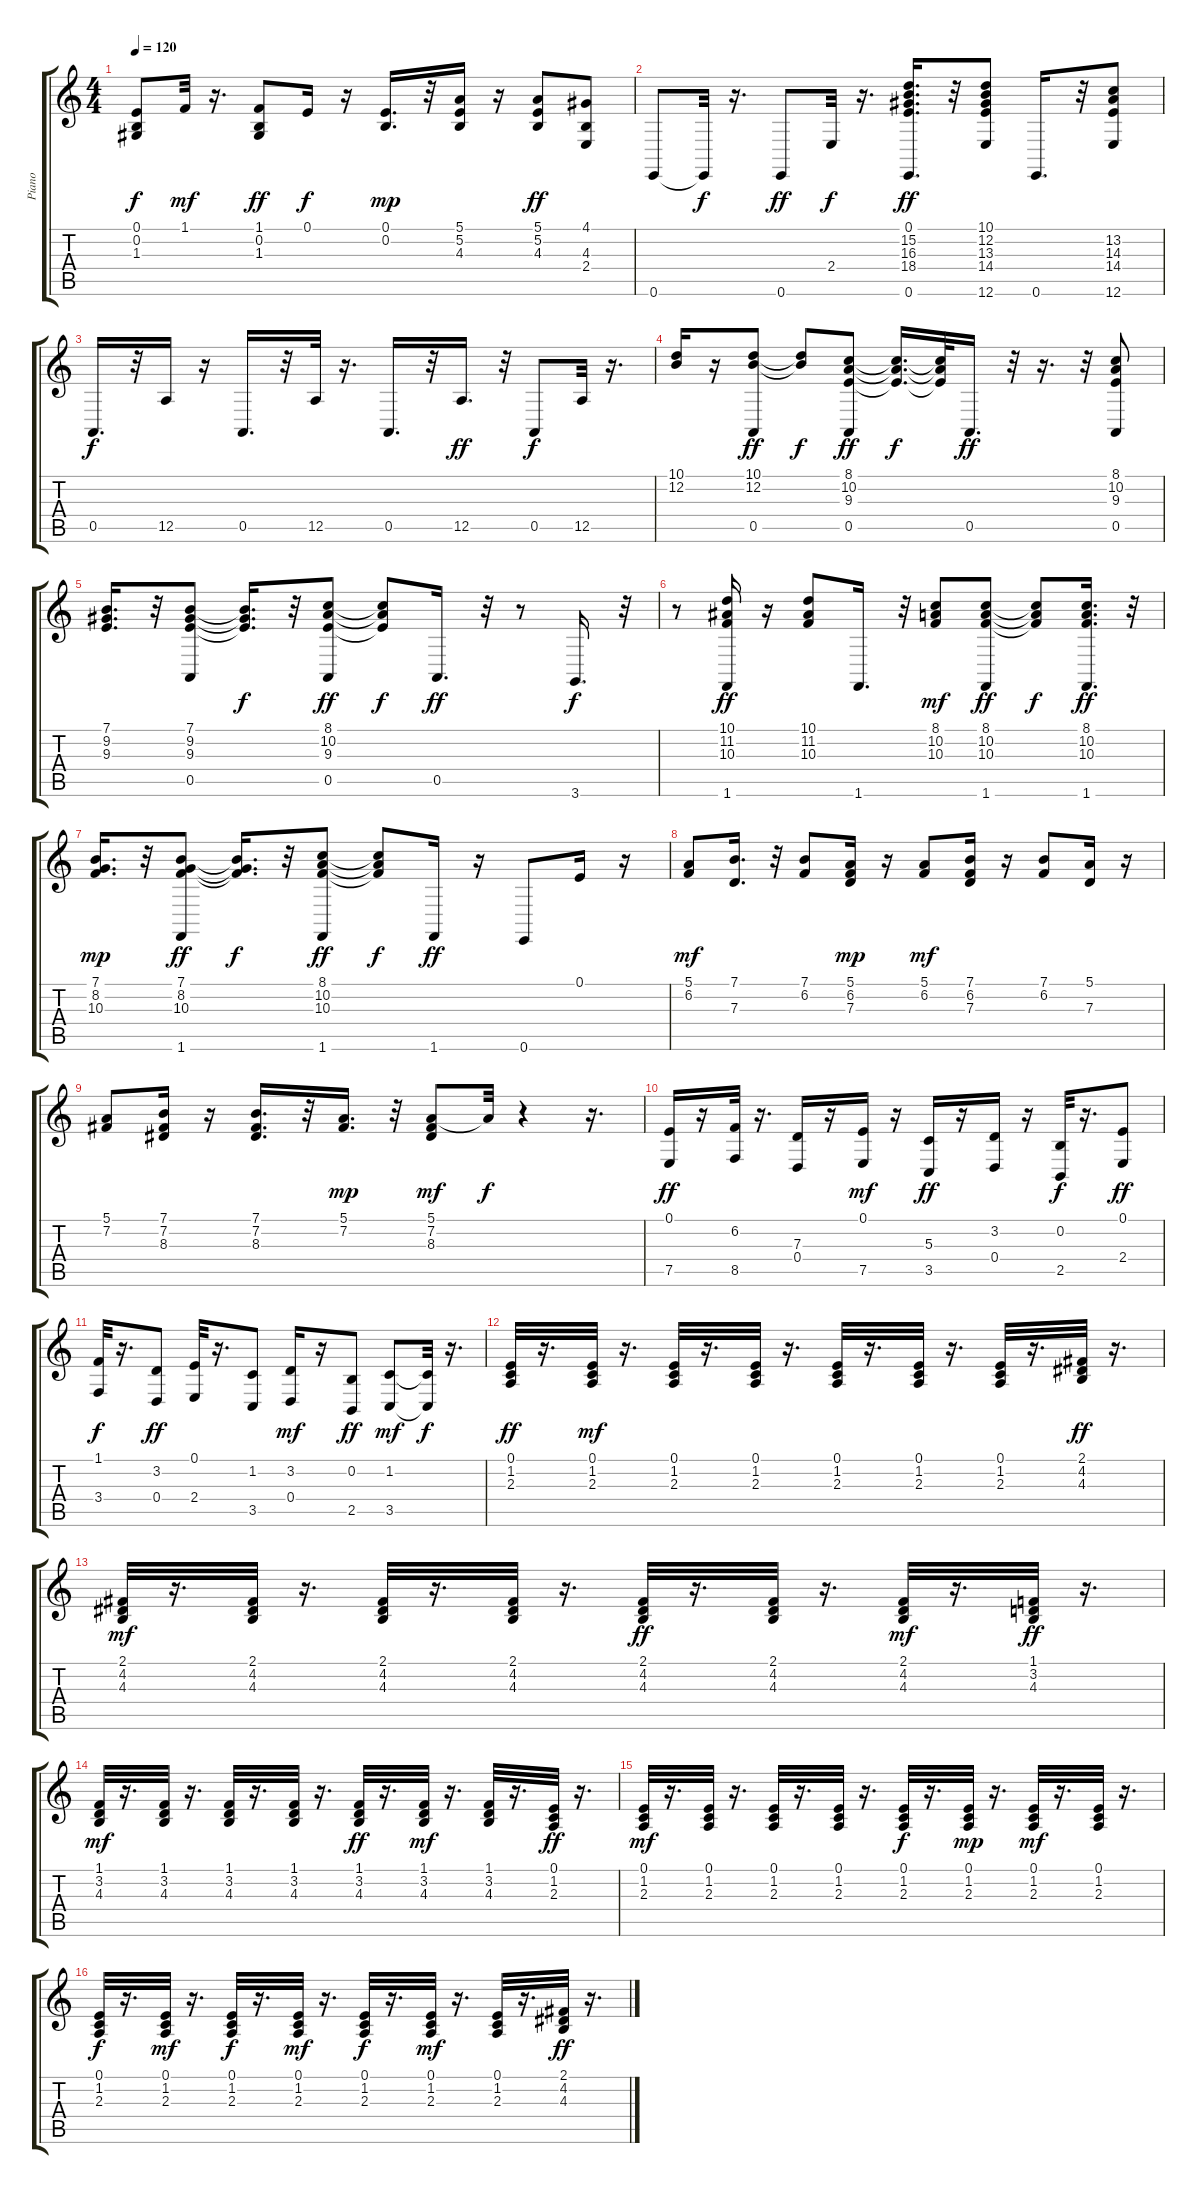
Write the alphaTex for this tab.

\track ("Piano" "Piano") {instrument brightacousticpiano}
\staff {score tabs}
\tuning (E4 B3 G3 D3 A2 E2) {hide}
\ts (4 4)
\tempo 120
\clef g2
\ks c
(0.1 0.2 1.3).8{dy f} 1.1.32{dy mf} r.16{d} (1.1 0.2 1.3).8{dy ff} 0.1.16{dy f} r.16 (0.1 0.2).16{d dy mp} r.32 (5.1 5.2 4.3).16 r.16 (5.1 5.2 4.3).8{dy ff} (4.1 4.3 2.4).8 |
0.6.8 0.6{t}.32{dy f} r.16{d} 0.6.8{dy ff} 2.4.32{dy f} r.16{d} (0.1 15.2 16.3 18.4 0.6).16{d dy ff} r.32 (10.1 12.2 13.3 14.4 12.6).8 0.6.16{d} r.32 (13.2 14.3 14.4 12.6).8 |
0.5.16{d dy f} r.32 12.5.16 r.16 0.5.16{d} r.32 12.5.32 r.16{d} 0.5.16{d} r.32 12.5.16{d dy ff} r.32 0.5.8{dy f} 12.5.32 r.16{d} |
(10.1 12.2).16 r.16 (10.1 12.2 0.5).8{dy ff} (10.1{t} 12.2{t}).8{dy f} (8.1 10.2 9.3 0.5).8{dy ff} (8.1{t} 10.2{t} 9.3{t}).16{d dy f} (8.1{t} 10.2{t} 9.3{t}).32 0.5.16{d dy ff} r.32 r.16{d} r.32 (8.1 10.2 9.3 0.5).8 |
(7.1 9.2 9.3).16{d} r.32 (7.1 9.2 9.3 0.5).8 (7.1{t} 9.2{t} 9.3{t}).16{d dy f} r.32 (8.1 10.2 9.3 0.5).8{dy ff} (8.1{t} 10.2{t} 9.3{t}).8{dy f} 0.5.16{d dy ff} r.32 r.8 3.6.16{d dy f} r.32 |
r.8 (10.1 11.2 10.3 1.6).16{dy ff} r.16 (10.1 11.2 10.3).8 1.6.16{d} r.32 (8.1 10.2 10.3).8{dy mf} (8.1 10.2 10.3 1.6).8{dy ff} (8.1{t} 10.2{t} 10.3{t}).8{dy f} (8.1 10.2 10.3 1.6).16{d dy ff} r.32 |
(7.1 8.2 10.3).16{d dy mp} r.32 (7.1 8.2 10.3 1.6).8{dy ff} (7.1{t} 8.2{t} 10.3{t}).16{d dy f} r.32 (8.1 10.2 10.3 1.6).8{dy ff} (8.1{t} 10.2{t} 10.3{t}).8{dy f} 1.6.16{dy ff} r.16 0.6.8 0.1.16 r.16 |
(5.1 6.2).8{dy mf} (7.1 7.3).16{d} r.32 (7.1 6.2).8 (5.1 6.2 7.3).16{dy mp} r.16 (5.1 6.2).8{dy mf} (7.1 6.2 7.3).16 r.16 (7.1 6.2).8 (5.1 7.3).16 r.16 |
(5.1 7.2).8 (7.1 7.2 8.3).16 r.16 (7.1 7.2 8.3).16{d} r.32 (5.1 7.2).16{d dy mp} r.32 (5.1 7.2 8.3).8{dy mf} 5.1{t}.32{dy f} r.4 r.16{d} |
(0.1 7.5).16{dy ff} r.16 (6.2 8.5).32 r.16{d} (7.3 0.4).16 r.16 (0.1 7.5).16{dy mf} r.16 (5.3 3.5).16{dy ff} r.16 (3.2 0.4).16 r.16 (0.2 2.5).32{dy f} r.16{d} (0.1 2.4).8{dy ff} |
(1.1 3.4).32{dy f} r.16{d} (3.2 0.4).8{dy ff} (0.1 2.4).32 r.16{d} (1.2 3.5).8 (3.2 0.4).16{dy mf} r.16 (0.2 2.5).8{dy ff} (1.2 3.5).8{dy mf} (1.2{t} 3.5{t}).32{dy f} r.16{d} |
(0.1 1.2 2.3).32{dy ff} r.16{d} (0.1 1.2 2.3).32{dy mf} r.16{d} (0.1 1.2 2.3).32 r.16{d} (0.1 1.2 2.3).32 r.16{d} (0.1 1.2 2.3).32 r.16{d} (0.1 1.2 2.3).32 r.16{d} (0.1 1.2 2.3).32 r.16{d} (2.1 4.2 4.3).32{dy ff} r.16{d} |
(2.1 4.2 4.3).32{dy mf} r.16{d} (2.1 4.2 4.3).32 r.16{d} (2.1 4.2 4.3).32 r.16{d} (2.1 4.2 4.3).32 r.16{d} (2.1 4.2 4.3).32{dy ff} r.16{d} (2.1 4.2 4.3).32 r.16{d} (2.1 4.2 4.3).32{dy mf} r.16{d} (1.1 3.2 4.3).32{dy ff} r.16{d} |
(1.1 3.2 4.3).32{dy mf} r.16{d} (1.1 3.2 4.3).32 r.16{d} (1.1 3.2 4.3).32 r.16{d} (1.1 3.2 4.3).32 r.16{d} (1.1 3.2 4.3).32{dy ff} r.16{d} (1.1 3.2 4.3).32{dy mf} r.16{d} (1.1 3.2 4.3).32 r.16{d} (0.1 1.2 2.3).32{dy ff} r.16{d} |
(0.1 1.2 2.3).32{dy mf} r.16{d} (0.1 1.2 2.3).32 r.16{d} (0.1 1.2 2.3).32 r.16{d} (0.1 1.2 2.3).32 r.16{d} (0.1 1.2 2.3).32{dy f} r.16{d} (0.1 1.2 2.3).32{dy mp} r.16{d} (0.1 1.2 2.3).32{dy mf} r.16{d} (0.1 1.2 2.3).32 r.16{d} |
(0.1 1.2 2.3).32{dy f} r.16{d} (0.1 1.2 2.3).32{dy mf} r.16{d} (0.1 1.2 2.3).32{dy f} r.16{d} (0.1 1.2 2.3).32{dy mf} r.16{d} (0.1 1.2 2.3).32{dy f} r.16{d} (0.1 1.2 2.3).32{dy mf} r.16{d} (0.1 1.2 2.3).32 r.16{d} (2.1 4.2 4.3).32{dy ff} r.16{d}
